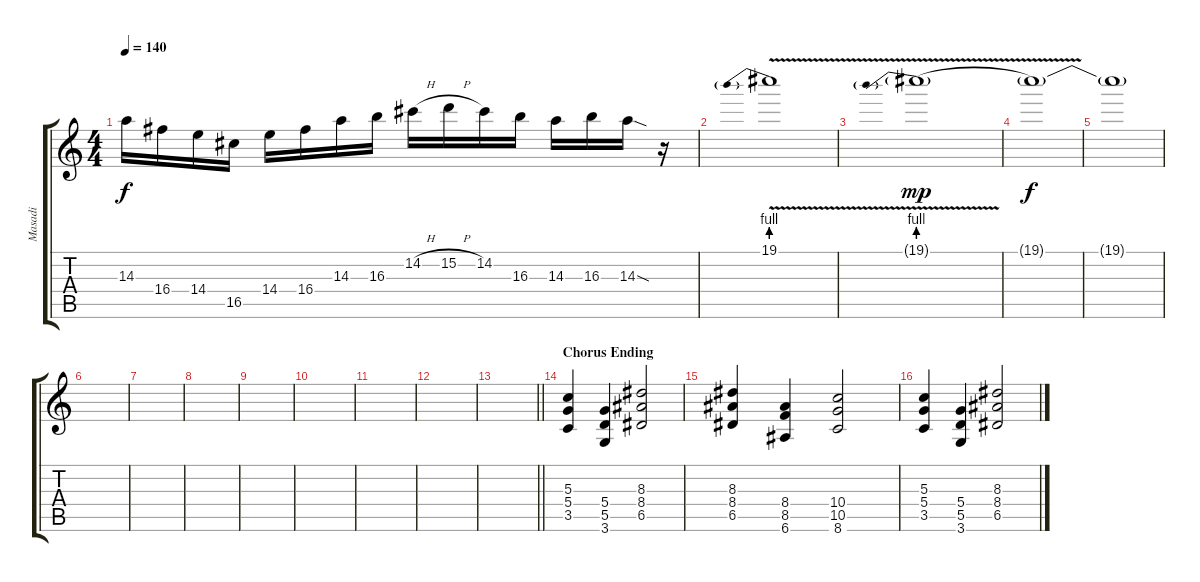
\track ("Masadi" "Masadi") {instrument distortionguitar}
\staff {score tabs}
\tuning (E4 B3 G3 D3 A2 E2) {hide}
\ts (4 4)
\tempo 140
\clef g2
\ks c
14.3.16{dy f} 16.4.16 14.4.16 16.5.16 14.4.16 16.4.16 14.3.16 16.3.16 14.2{h}.16 15.2{h}.16 14.2.16 16.3.16 14.3.16 16.3.16 14.3{sod}.16 r.16 |
19.1{be (prebend 0 4 60 4) v}.1 |
19.1{be (prebend 0 4 60 4) v g}.1{dy mp} |
19.1{t}.1{dy f} |
19.1{t}.1 |
|
|
|
|
|
|
|
\barLineRight lightlight
|
\section ("" "Chorus Ending")
(5.3 5.4 3.5).4 (5.4 5.5 3.6).4 (8.3 8.4 6.5).2 |
(8.3 8.4 6.5).4 (8.4 8.5 6.6).4 (10.4 10.5 8.6).2 |
(5.3 5.4 3.5).4 (5.4 5.5 3.6).4 (8.3 8.4 6.5).2
